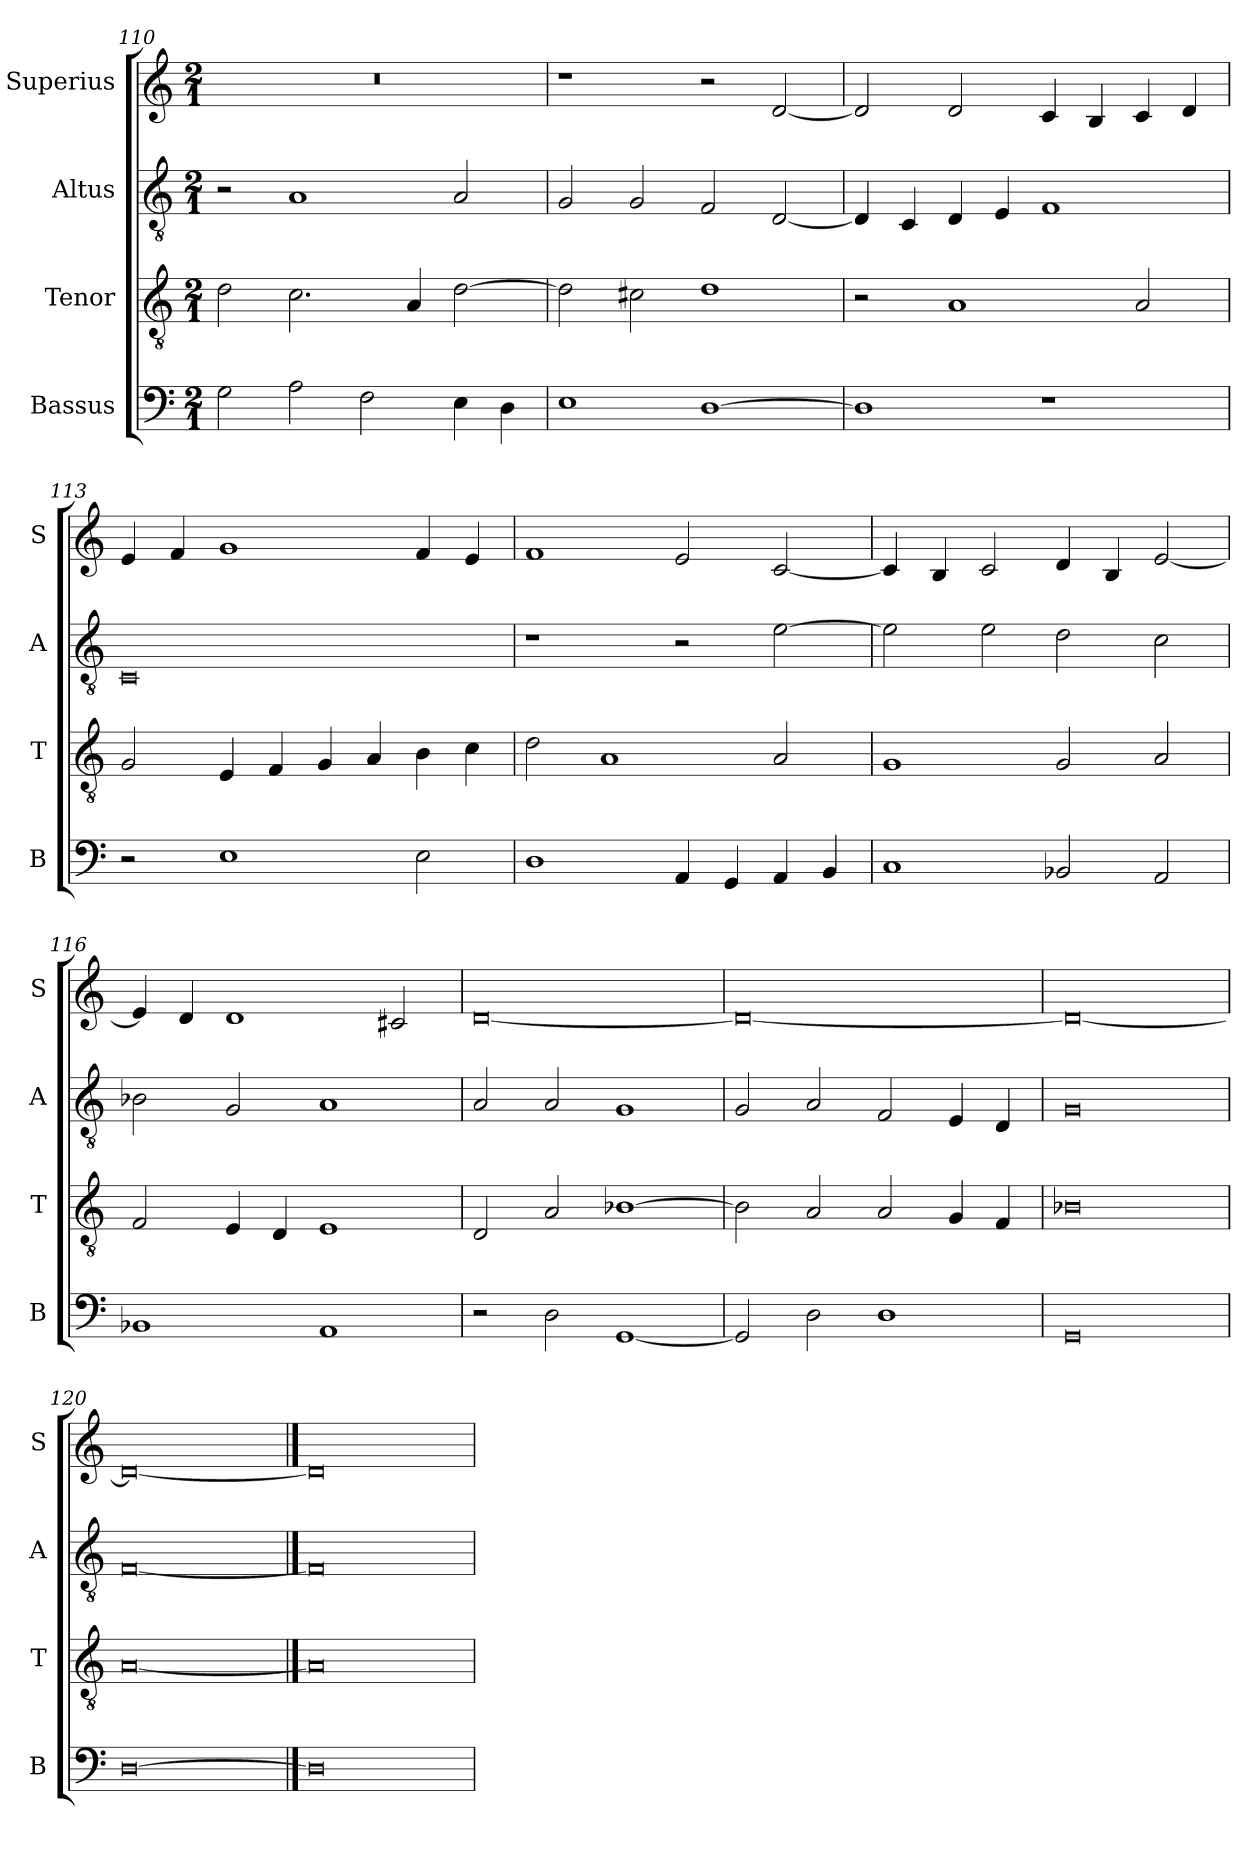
**kern	**kern	**kern	**kern
*part4	*part3	*part2	*part1
*staff4	*staff3	*staff2	*staff1
*I"Bassus	*I"Tenor	*I"Altus	*I"Superius
*I'B	*I'T	*I'A	*I'S
*clefF4	*clefGv2	*clefGv2	*clefG2
*k[]	*k[]	*k[]	*k[]
*C:	*C:	*C:	*C:
*M2/1	*M2/1	*M2/1	*M2/1
=110	=110	=110	=110
2G	2d	2r	0r
2A	2.c	1A	.
2F	.	.	.
.	4A	.	.
4E	[2d	2A	.
4D	.	.	.
=111	=111	=111	=111
1E	2d]	2G	1r
.	2c#X	2G	.
[1D	1d	2F	2r
.	.	[2D	[2d
=112	=112	=112	=112
1D]	2r	4D]	2d]
.	.	4C	.
.	1A	4D	2d
.	.	4E	.
1r	.	1F	4c
.	.	.	4B
.	2A	.	4c
.	.	.	4d
=113	=113	=113	=113
2r	2G	0C	4e
.	.	.	4f
1E	4E	.	1g
.	4F	.	.
.	4G	.	.
.	4A	.	.
2E	4B	.	4f
.	4c	.	4e
=114	=114	=114	=114
1D	2d	1r	1f
.	1A	.	.
4AA	.	2r	2e
4GG	.	.	.
4AA	2A	[2e	[2c
4BB	.	.	.
=115	=115	=115	=115
1C	1G	2e]	4c]
.	.	.	4B
.	.	2e	2c
2BB-X	2G	2d	4d
.	.	.	4B
2AA	2A	2c	[2e
=116	=116	=116	=116
1BB-X	2F	2B-X	4e]
.	.	.	4d
.	4E	2G	1d
.	4D	.	.
1AA	1E	1A	.
.	.	.	2c#X
=117	=117	=117	=117
2r	2D	2A	[0d
2D	2A	2A	.
[1GG	[1B-X	1G	.
=118	=118	=118	=118
2GG]	2B-]	2G	0d_
2D	2A	2A	.
1D	2A	2F	.
.	4G	4E	.
.	4F	4D	.
=119	=119	=119	=119
0GG	0B-X	0G	0d_
=120	=120	=120	=120
[0D	[0A	[0F	0d_
==121	==121	==121	==121
0D]	0A]	0F]	0d]
=	=	=	=
*-	*-	*-	*-
